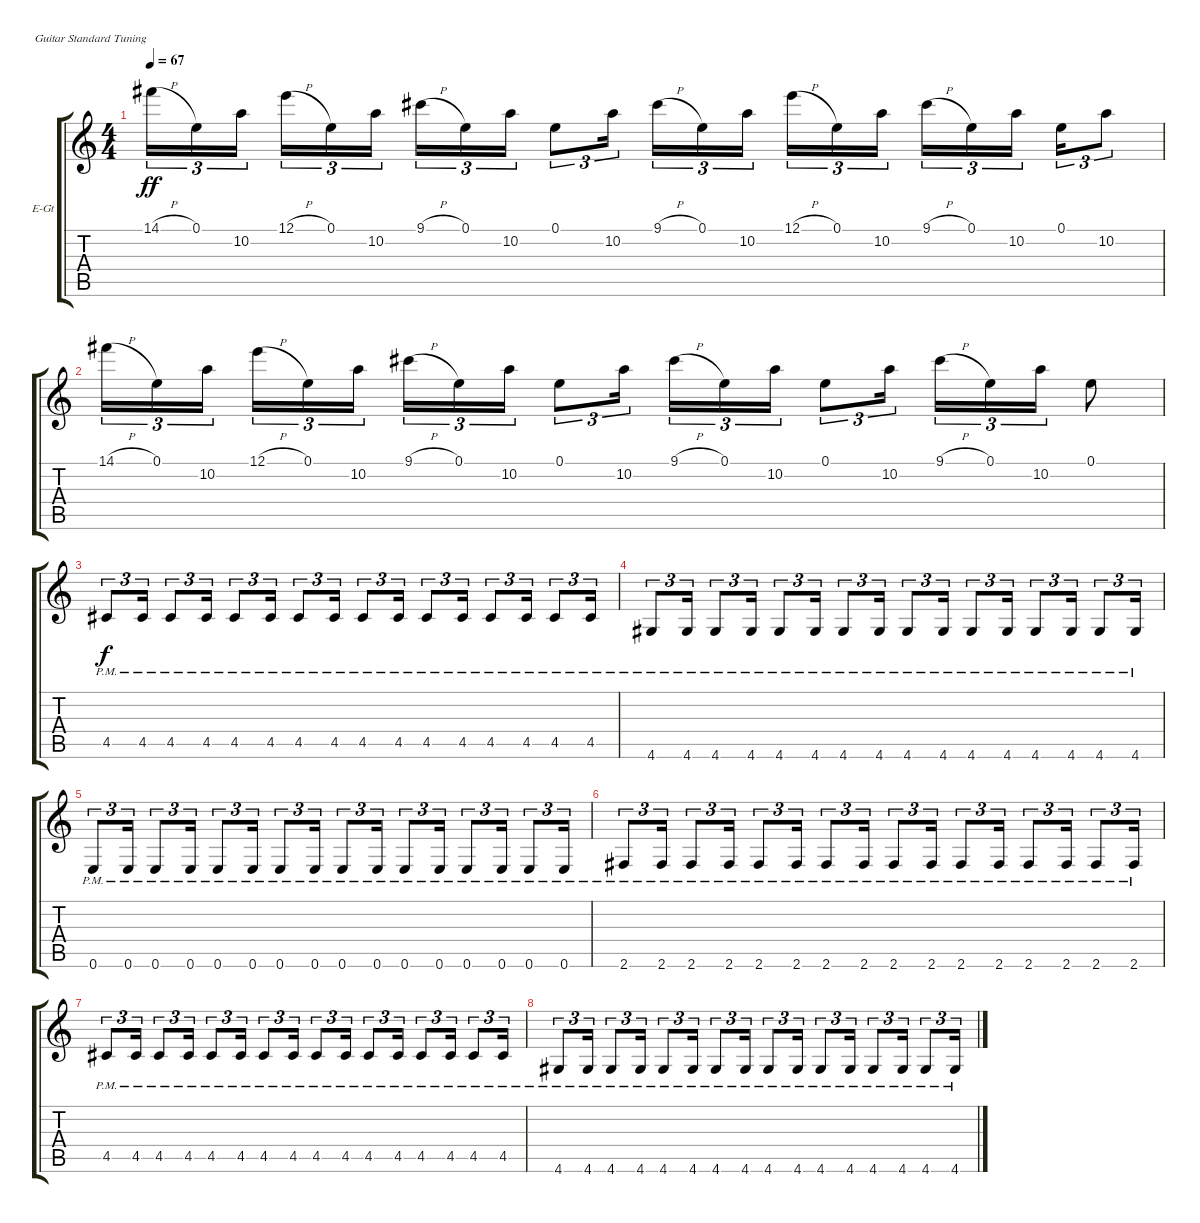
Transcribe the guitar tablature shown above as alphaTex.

\bracketExtendMode groupsimilarinstruments
\firstSystemTrackNameOrientation horizontal
\otherSystemsTrackNameOrientation horizontal
\track ("David" "E-Gt") {instrument distortionguitar}
\staff {score tabs}
\tuning (E4 B3 G3 D3 A2 E2)
\ts (4 4)
\tempo 67
\clef g2
\ks c
14.1{h}.16{tu (3 2) dy ff} 0.1.16{tu (3 2)} 10.2.16{tu (3 2)} 12.1{h}.16{tu (3 2)} 0.1.16{tu (3 2)} 10.2.16{tu (3 2)} 9.1{h}.16{tu (3 2)} 0.1.16{tu (3 2)} 10.2.16{tu (3 2)} 0.1.8{tu (3 2)} 10.2.16{tu (3 2)} 9.1{h}.16{tu (3 2)} 0.1.16{tu (3 2)} 10.2.16{tu (3 2)} 12.1{h}.16{tu (3 2)} 0.1.16{tu (3 2)} 10.2.16{tu (3 2)} 9.1{h}.16{tu (3 2)} 0.1.16{tu (3 2)} 10.2.16{tu (3 2)} 0.1.16{tu (3 2)} 10.2.8{tu (3 2)} |
14.1{h}.16{tu (3 2)} 0.1.16{tu (3 2)} 10.2.16{tu (3 2)} 12.1{h}.16{tu (3 2)} 0.1.16{tu (3 2)} 10.2.16{tu (3 2)} 9.1{h}.16{tu (3 2)} 0.1.16{tu (3 2)} 10.2.16{tu (3 2)} 0.1.8{tu (3 2)} 10.2.16{tu (3 2)} 9.1{h}.16{tu (3 2)} 0.1.16{tu (3 2)} 10.2.16{tu (3 2)} 0.1.8{tu (3 2)} 10.2.16{tu (3 2)} 9.1{h}.16{tu (3 2)} 0.1.16{tu (3 2)} 10.2.16{tu (3 2)} 0.1.8 |
4.5{pm}.8{tu (3 2) dy f} 4.5{pm}.16{tu (3 2)} 4.5{pm}.8{tu (3 2)} 4.5{pm}.16{tu (3 2)} 4.5{pm}.8{tu (3 2)} 4.5{pm}.16{tu (3 2)} 4.5{pm}.8{tu (3 2)} 4.5{pm}.16{tu (3 2)} 4.5{pm}.8{tu (3 2)} 4.5{pm}.16{tu (3 2)} 4.5{pm}.8{tu (3 2)} 4.5{pm}.16{tu (3 2)} 4.5{pm}.8{tu (3 2)} 4.5{pm}.16{tu (3 2)} 4.5{pm}.8{tu (3 2)} 4.5{pm}.16{tu (3 2)} |
4.6{pm}.8{tu (3 2)} 4.6{pm}.16{tu (3 2)} 4.6{pm}.8{tu (3 2)} 4.6{pm}.16{tu (3 2)} 4.6{pm}.8{tu (3 2)} 4.6{pm}.16{tu (3 2)} 4.6{pm}.8{tu (3 2)} 4.6{pm}.16{tu (3 2)} 4.6{pm}.8{tu (3 2)} 4.6{pm}.16{tu (3 2)} 4.6{pm}.8{tu (3 2)} 4.6{pm}.16{tu (3 2)} 4.6{pm}.8{tu (3 2)} 4.6{pm}.16{tu (3 2)} 4.6{pm}.8{tu (3 2)} 4.6{pm}.16{tu (3 2)} |
0.6{pm}.8{tu (3 2)} 0.6{pm}.16{tu (3 2)} 0.6{pm}.8{tu (3 2)} 0.6{pm}.16{tu (3 2)} 0.6{pm}.8{tu (3 2)} 0.6{pm}.16{tu (3 2)} 0.6{pm}.8{tu (3 2)} 0.6{pm}.16{tu (3 2)} 0.6{pm}.8{tu (3 2)} 0.6{pm}.16{tu (3 2)} 0.6{pm}.8{tu (3 2)} 0.6{pm}.16{tu (3 2)} 0.6{pm}.8{tu (3 2)} 0.6{pm}.16{tu (3 2)} 0.6{pm}.8{tu (3 2)} 0.6{pm}.16{tu (3 2)} |
2.6{pm}.8{tu (3 2)} 2.6{pm}.16{tu (3 2)} 2.6{pm}.8{tu (3 2)} 2.6{pm}.16{tu (3 2)} 2.6{pm}.8{tu (3 2)} 2.6{pm}.16{tu (3 2)} 2.6{pm}.8{tu (3 2)} 2.6{pm}.16{tu (3 2)} 2.6{pm}.8{tu (3 2)} 2.6{pm}.16{tu (3 2)} 2.6{pm}.8{tu (3 2)} 2.6{pm}.16{tu (3 2)} 2.6{pm}.8{tu (3 2)} 2.6{pm}.16{tu (3 2)} 2.6{pm}.8{tu (3 2)} 2.6{pm}.16{tu (3 2)} |
4.5{pm}.8{tu (3 2)} 4.5{pm}.16{tu (3 2)} 4.5{pm}.8{tu (3 2)} 4.5{pm}.16{tu (3 2)} 4.5{pm}.8{tu (3 2)} 4.5{pm}.16{tu (3 2)} 4.5{pm}.8{tu (3 2)} 4.5{pm}.16{tu (3 2)} 4.5{pm}.8{tu (3 2)} 4.5{pm}.16{tu (3 2)} 4.5{pm}.8{tu (3 2)} 4.5{pm}.16{tu (3 2)} 4.5{pm}.8{tu (3 2)} 4.5{pm}.16{tu (3 2)} 4.5{pm}.8{tu (3 2)} 4.5{pm}.16{tu (3 2)} |
4.6{pm}.8{tu (3 2)} 4.6{pm}.16{tu (3 2)} 4.6{pm}.8{tu (3 2)} 4.6{pm}.16{tu (3 2)} 4.6{pm}.8{tu (3 2)} 4.6{pm}.16{tu (3 2)} 4.6{pm}.8{tu (3 2)} 4.6{pm}.16{tu (3 2)} 4.6{pm}.8{tu (3 2)} 4.6{pm}.16{tu (3 2)} 4.6{pm}.8{tu (3 2)} 4.6{pm}.16{tu (3 2)} 4.6{pm}.8{tu (3 2)} 4.6{pm}.16{tu (3 2)} 4.6{pm}.8{tu (3 2)} 4.6{pm}.16{tu (3 2)}
